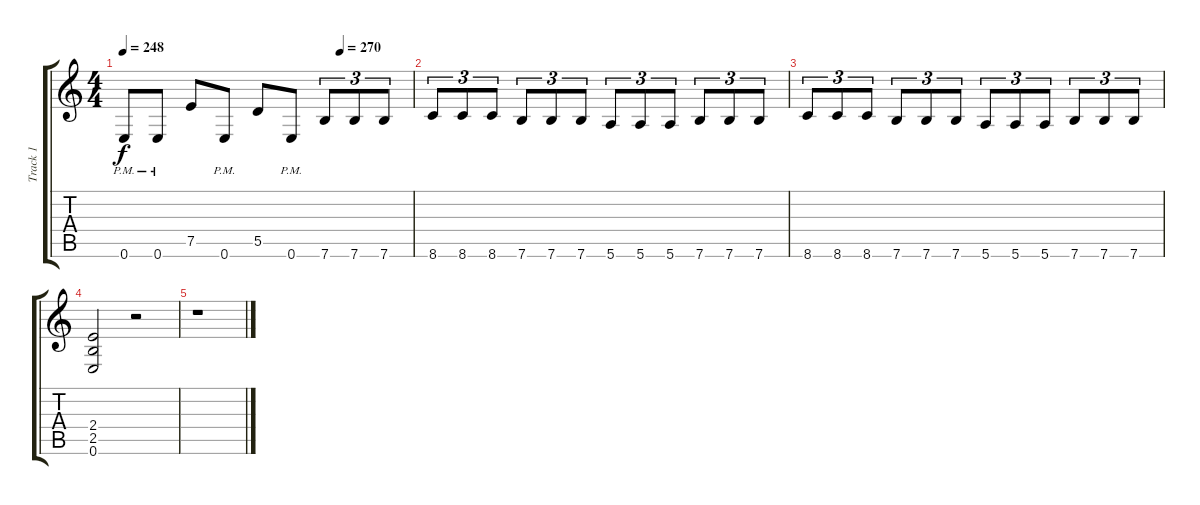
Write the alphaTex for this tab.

\track ("Track 1" "Track 1") {instrument overdrivenguitar}
\staff {score tabs}
\tuning (E4 B3 G3 D3 A2 E2) {hide}
\ts (4 4)
\tempo 248
\tempo (270 0.75)
\clef g2
\ks c
0.6{pm}.8{dy f} 0.6{pm}.8 7.5.8 0.6{pm}.8 5.5.8 0.6{pm}.8 7.6.8{tu (3 2)} 7.6.8{tu (3 2)} 7.6.8{tu (3 2)} |
8.6.8{tu (3 2)} 8.6.8{tu (3 2)} 8.6.8{tu (3 2)} 7.6.8{tu (3 2)} 7.6.8{tu (3 2)} 7.6.8{tu (3 2)} 5.6.8{tu (3 2)} 5.6.8{tu (3 2)} 5.6.8{tu (3 2)} 7.6.8{tu (3 2)} 7.6.8{tu (3 2)} 7.6.8{tu (3 2)} |
8.6.8{tu (3 2)} 8.6.8{tu (3 2)} 8.6.8{tu (3 2)} 7.6.8{tu (3 2)} 7.6.8{tu (3 2)} 7.6.8{tu (3 2)} 5.6.8{tu (3 2)} 5.6.8{tu (3 2)} 5.6.8{tu (3 2)} 7.6.8{tu (3 2)} 7.6.8{tu (3 2)} 7.6.8{tu (3 2)} |
(2.4 2.5 0.6).2 r.2 |
r.1
